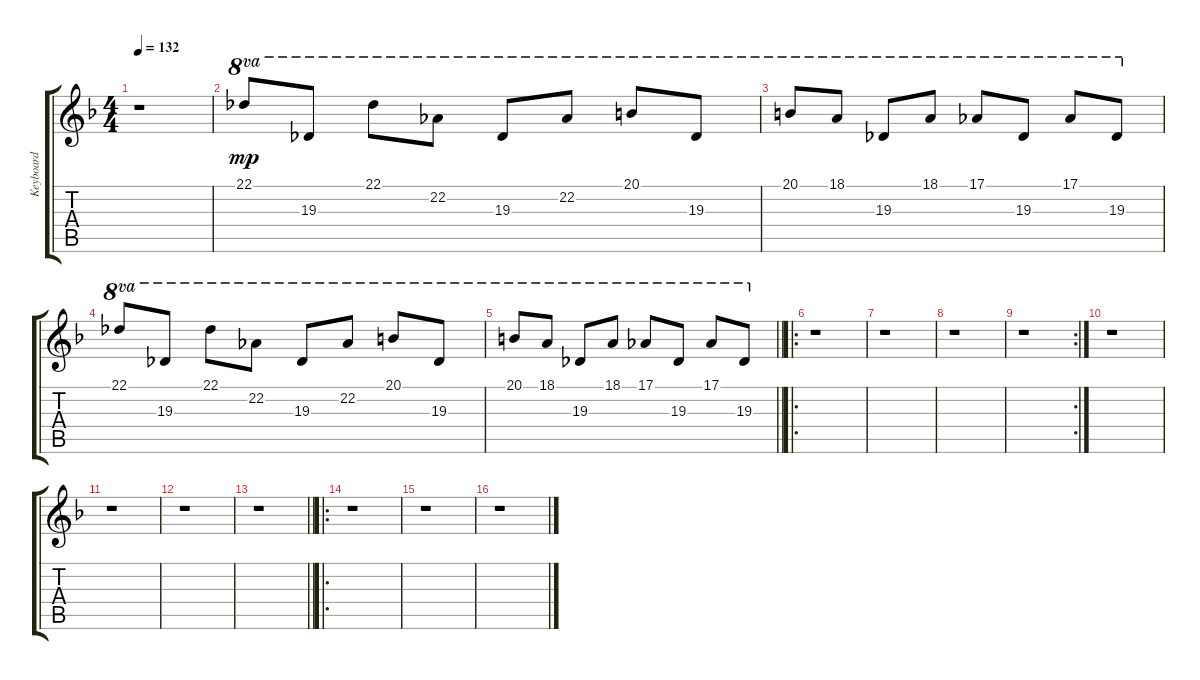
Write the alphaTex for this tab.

\track ("Keyboard" "Keyboard") {instrument drawbarorgan}
\staff {score tabs}
\tuning (Eb4 Bb3 Gb3 Db3 Ab2 Db2) {hide}
\ts (4 4)
\tempo 132
\clef g2
\ks f
r.1{dy mp instrument drawbarorgan} |
22.1.8{ot 8va} 19.3.8{ot 8va} 22.1.8{ot 8va} 22.2.8{ot 8va} 19.3.8{ot 8va} 22.2.8{ot 8va} 20.1.8{ot 8va} 19.3.8{ot 8va} |
20.1.8{ot 8va} 18.1.8{ot 8va} 19.3.8{ot 8va} 18.1.8{ot 8va} 17.1.8{ot 8va} 19.3.8{ot 8va} 17.1.8{ot 8va} 19.3.8{ot 8va} |
22.1.8{ot 8va} 19.3.8{ot 8va} 22.1.8{ot 8va} 22.2.8{ot 8va} 19.3.8{ot 8va} 22.2.8{ot 8va} 20.1.8{ot 8va} 19.3.8{ot 8va} |
\barLineRight lightlight
20.1.8{ot 8va} 18.1.8{ot 8va} 19.3.8{ot 8va} 18.1.8{ot 8va} 17.1.8{ot 8va} 19.3.8{ot 8va} 17.1.8{ot 8va} 19.3.8{ot 8va} |
\ro
r.1 |
r.1 |
r.1 |
\rc 2
r.1 |
r.1 |
r.1 |
r.1 |
\barLineRight lightlight
r.1 |
\ro
r.1 |
r.1 |
r.1
